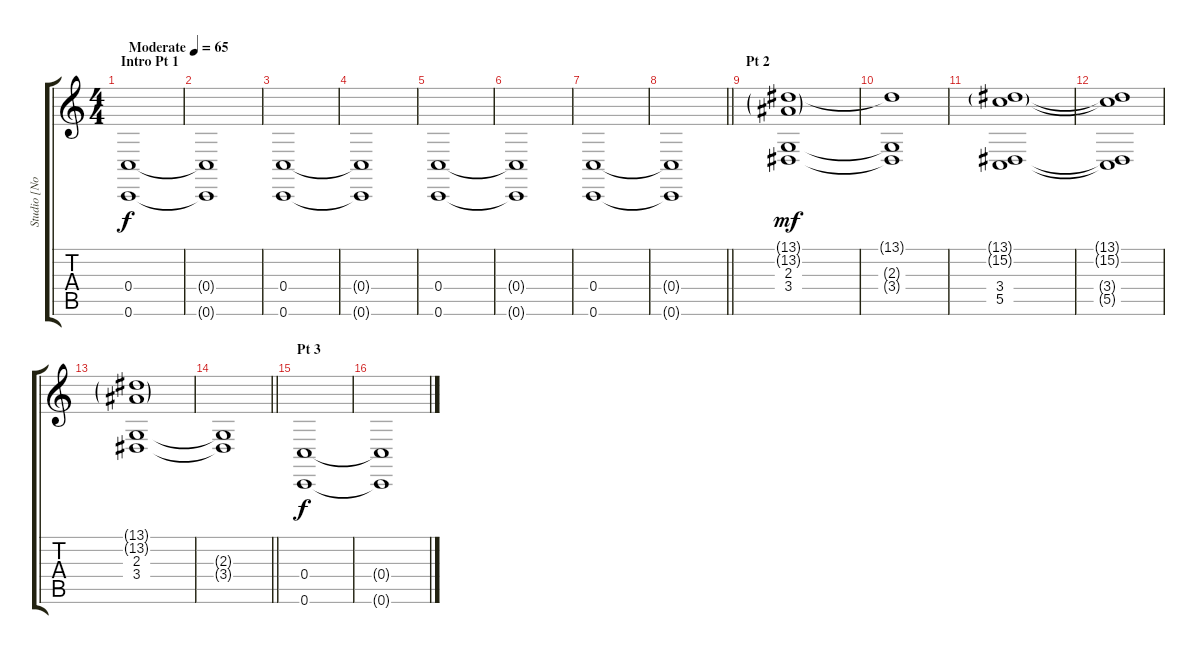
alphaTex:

\track ("Studio [Noise/FX]" "Studio [No") {instrument pad2warm}
\staff {score tabs}
\tuning (D4 A3 F3 C3 G2 C2) {hide}
\ts (4 4)
\section ("" "Intro Pt 1")
\tempo (65 "Moderate")
\clef g2
\ks c
(0.4 0.6).1{dy f instrument pad2warm} |
(0.4{t} 0.6{t}).1 |
(0.4 0.6).1 |
(0.4{t} 0.6{t}).1 |
(0.4 0.6).1 |
(0.4{t} 0.6{t}).1 |
(0.4 0.6).1 |
\barLineRight lightlight
(0.4{t} 0.6{t}).1 |
\section ("" "Pt 2")
(13.1{g} 13.2{g} 2.3 3.4).1{dy mf volume 8} |
(13.1{t} 2.3{t} 3.4{t}).1 |
(13.1{g} 15.2{g} 3.4 5.5).1 |
(13.1{t} 15.2{t} 3.4{t} 5.5{t}).1 |
(13.1{g} 13.2{g} 2.3 3.4).1 |
\barLineRight lightlight
(2.3{t} 3.4{t}).1 |
\section ("" "Pt 3")
(0.4 0.6).1{dy f volume 10} |
(0.4{t} 0.6{t}).1
